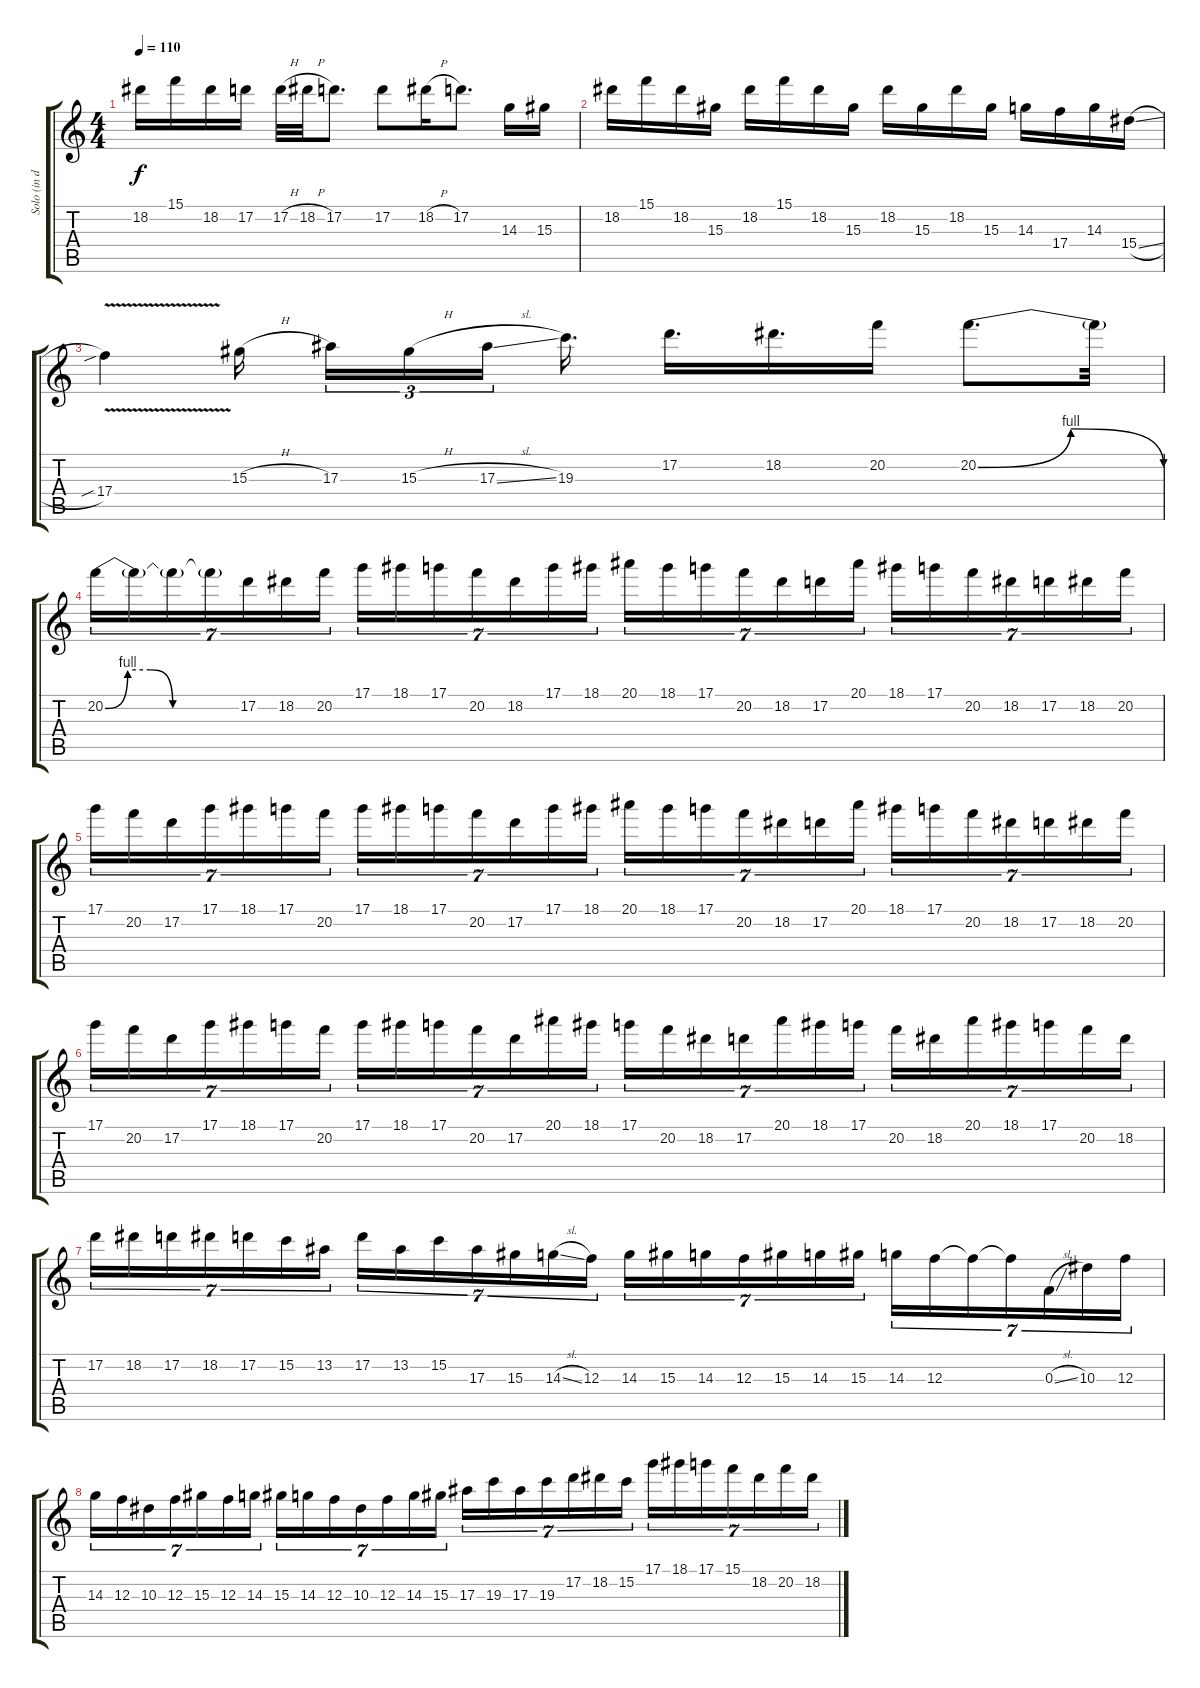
\track ("Solo (in drop C)" "Solo (in d") {instrument distortionguitar}
\staff {score tabs}
\tuning (D4 A3 F3 C3 G2 C2) {hide}
\ts (4 4)
\tempo 110
\clef g2
\ks c
18.2.16{dy f} 15.1.16 18.2.16 17.2.16 17.2{h}.32 18.2{h}.32 17.2.8{d} 17.2.8 18.2{h}.16 17.2.8{d} 14.3.16 15.3.16 |
18.2.16 15.1.16 18.2.16 15.3.16 18.2.16 15.1.16 18.2.16 15.3.16 18.2.16 15.3.16 18.2.16 15.3.16 14.3.16 17.4.16 14.3.16 15.4{sl}.16 |
17.4{v sib}.4 15.3{h}.16{beam splitsecondary} 17.3.16{tu (3 2)} 15.3{h}.16{tu (3 2)} 17.3{sl}.16{tu (3 2) beam splitsecondary} 19.3.16{d} 17.2.16{d} 18.2.16{d} 20.2.16 20.2{be (bendrelease 0 0 30 4 30 4 60 0)}.8{d} 20.2{t}.32 |
20.2{be (custom 0 0 10 4 20 4 30 0 60 0)}.16{tu (7 4)} 20.2{t}.16{tu (7 4)} 20.2{t}.16{tu (7 4)} 20.2{t}.16{tu (7 4)} 17.2.16{tu (7 4)} 18.2.16{tu (7 4)} 20.2.16{tu (7 4)} 17.1.16{tu (7 4)} 18.1.16{tu (7 4)} 17.1.16{tu (7 4)} 20.2.16{tu (7 4)} 18.2.16{tu (7 4)} 17.1.16{tu (7 4)} 18.1.16{tu (7 4)} 20.1.16{tu (7 4)} 18.1.16{tu (7 4)} 17.1.16{tu (7 4)} 20.2.16{tu (7 4)} 18.2.16{tu (7 4)} 17.2.16{tu (7 4)} 20.1.16{tu (7 4)} 18.1.16{tu (7 4)} 17.1.16{tu (7 4)} 20.2.16{tu (7 4)} 18.2.16{tu (7 4)} 17.2.16{tu (7 4)} 18.2.16{tu (7 4)} 20.2.16{tu (7 4)} |
17.1.16{tu (7 4)} 20.2.16{tu (7 4)} 17.2.16{tu (7 4)} 17.1.16{tu (7 4)} 18.1.16{tu (7 4)} 17.1.16{tu (7 4)} 20.2.16{tu (7 4)} 17.1.16{tu (7 4)} 18.1.16{tu (7 4)} 17.1.16{tu (7 4)} 20.2.16{tu (7 4)} 17.2.16{tu (7 4)} 17.1.16{tu (7 4)} 18.1.16{tu (7 4)} 20.1.16{tu (7 4)} 18.1.16{tu (7 4)} 17.1.16{tu (7 4)} 20.2.16{tu (7 4)} 18.2.16{tu (7 4)} 17.2.16{tu (7 4)} 20.1.16{tu (7 4)} 18.1.16{tu (7 4)} 17.1.16{tu (7 4)} 20.2.16{tu (7 4)} 18.2.16{tu (7 4)} 17.2.16{tu (7 4)} 18.2.16{tu (7 4)} 20.2.16{tu (7 4)} |
17.1.16{tu (7 4)} 20.2.16{tu (7 4)} 17.2.16{tu (7 4)} 17.1.16{tu (7 4)} 18.1.16{tu (7 4)} 17.1.16{tu (7 4)} 20.2.16{tu (7 4)} 17.1.16{tu (7 4)} 18.1.16{tu (7 4)} 17.1.16{tu (7 4)} 20.2.16{tu (7 4)} 17.2.16{tu (7 4)} 20.1.16{tu (7 4)} 18.1.16{tu (7 4)} 17.1.16{tu (7 4)} 20.2.16{tu (7 4)} 18.2.16{tu (7 4)} 17.2.16{tu (7 4)} 20.1.16{tu (7 4)} 18.1.16{tu (7 4)} 17.1.16{tu (7 4)} 20.2.16{tu (7 4)} 18.2.16{tu (7 4)} 20.1.16{tu (7 4)} 18.1.16{tu (7 4)} 17.1.16{tu (7 4)} 20.2.16{tu (7 4)} 18.2.16{tu (7 4)} |
17.2.16{tu (7 4)} 18.2.16{tu (7 4)} 17.2.16{tu (7 4)} 18.2.16{tu (7 4)} 17.2.16{tu (7 4)} 15.2.16{tu (7 4)} 13.2.16{tu (7 4)} 17.2.16{tu (7 4)} 13.2.16{tu (7 4)} 15.2.16{tu (7 4)} 17.3.16{tu (7 4)} 15.3.16{tu (7 4)} 14.3{sl}.16{tu (7 4)} 12.3.16{tu (7 4)} 14.3.16{tu (7 4)} 15.3.16{tu (7 4)} 14.3.16{tu (7 4)} 12.3.16{tu (7 4)} 15.3.16{tu (7 4)} 14.3.16{tu (7 4)} 15.3.16{tu (7 4)} 14.3.16{tu (7 4)} 12.3.16{tu (7 4)} 12.3{t}.16{tu (7 4)} 12.3{t}.16{tu (7 4)} 0.3{sl}.16{tu (7 4)} 10.3.16{tu (7 4)} 12.3.16{tu (7 4)} |
14.3.16{tu (7 4)} 12.3.16{tu (7 4)} 10.3.16{tu (7 4)} 12.3.16{tu (7 4)} 15.3.16{tu (7 4)} 12.3.16{tu (7 4)} 14.3.16{tu (7 4)} 15.3.16{tu (7 4)} 14.3.16{tu (7 4)} 12.3.16{tu (7 4)} 10.3.16{tu (7 4)} 12.3.16{tu (7 4)} 14.3.16{tu (7 4)} 15.3.16{tu (7 4)} 17.3.16{tu (7 4)} 19.3.16{tu (7 4)} 17.3.16{tu (7 4)} 19.3.16{tu (7 4)} 17.2.16{tu (7 4)} 18.2.16{tu (7 4)} 15.2.16{tu (7 4)} 17.1.16{tu (7 4)} 18.1.16{tu (7 4)} 17.1.16{tu (7 4)} 15.1.16{tu (7 4)} 18.2.16{tu (7 4)} 20.2.16{tu (7 4)} 18.2.16{tu (7 4)}
